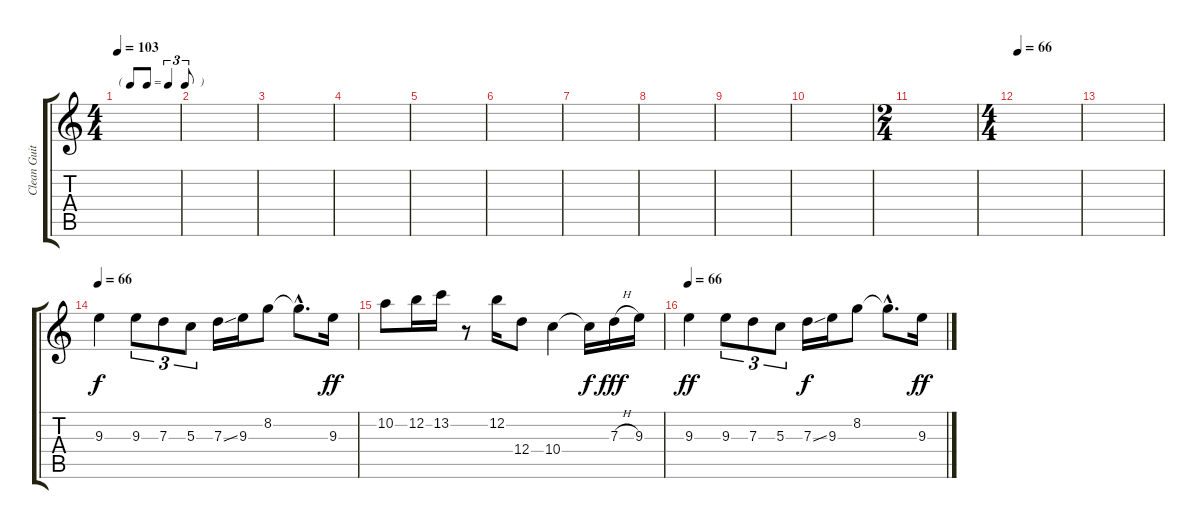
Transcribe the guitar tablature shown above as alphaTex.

\track ("Clean Guitar" "Clean Guit") {instrument electricguitarjazz}
\staff {score tabs}
\tuning (E4 B3 G3 D3 A2 E2) {hide}
\ts (4 4)
\tf triplet8th
\tempo 103
\tempo 69
\tempo 103
\clef g2
\ks c
|
|
|
|
|
|
|
|
|
|
\ts (2 4)
|
\ts (4 4)
\tempo 66
|
|
\tempo 66
9.3.4 9.3.8{tu (3 2)} 7.3.8{tu (3 2)} 5.3.8{tu (3 2)} 7.3{ss}.16{dy f} 9.3.16 8.2.8 8.2{hac t}.8{d} 9.3.16{dy ff} |
10.2.8 12.2.16 13.2.16 r.8 12.2.16 12.4.8 10.4.4 10.4{t}.16{dy f} 7.3{h}.16{dy fff} 9.3.16 |
\tempo 66
9.3.4{dy ff} 9.3.8{tu (3 2)} 7.3.8{tu (3 2)} 5.3.8{tu (3 2)} 7.3{ss}.16{dy f} 9.3.16 8.2.8 8.2{hac t}.8{d} 9.3.16{dy ff}
